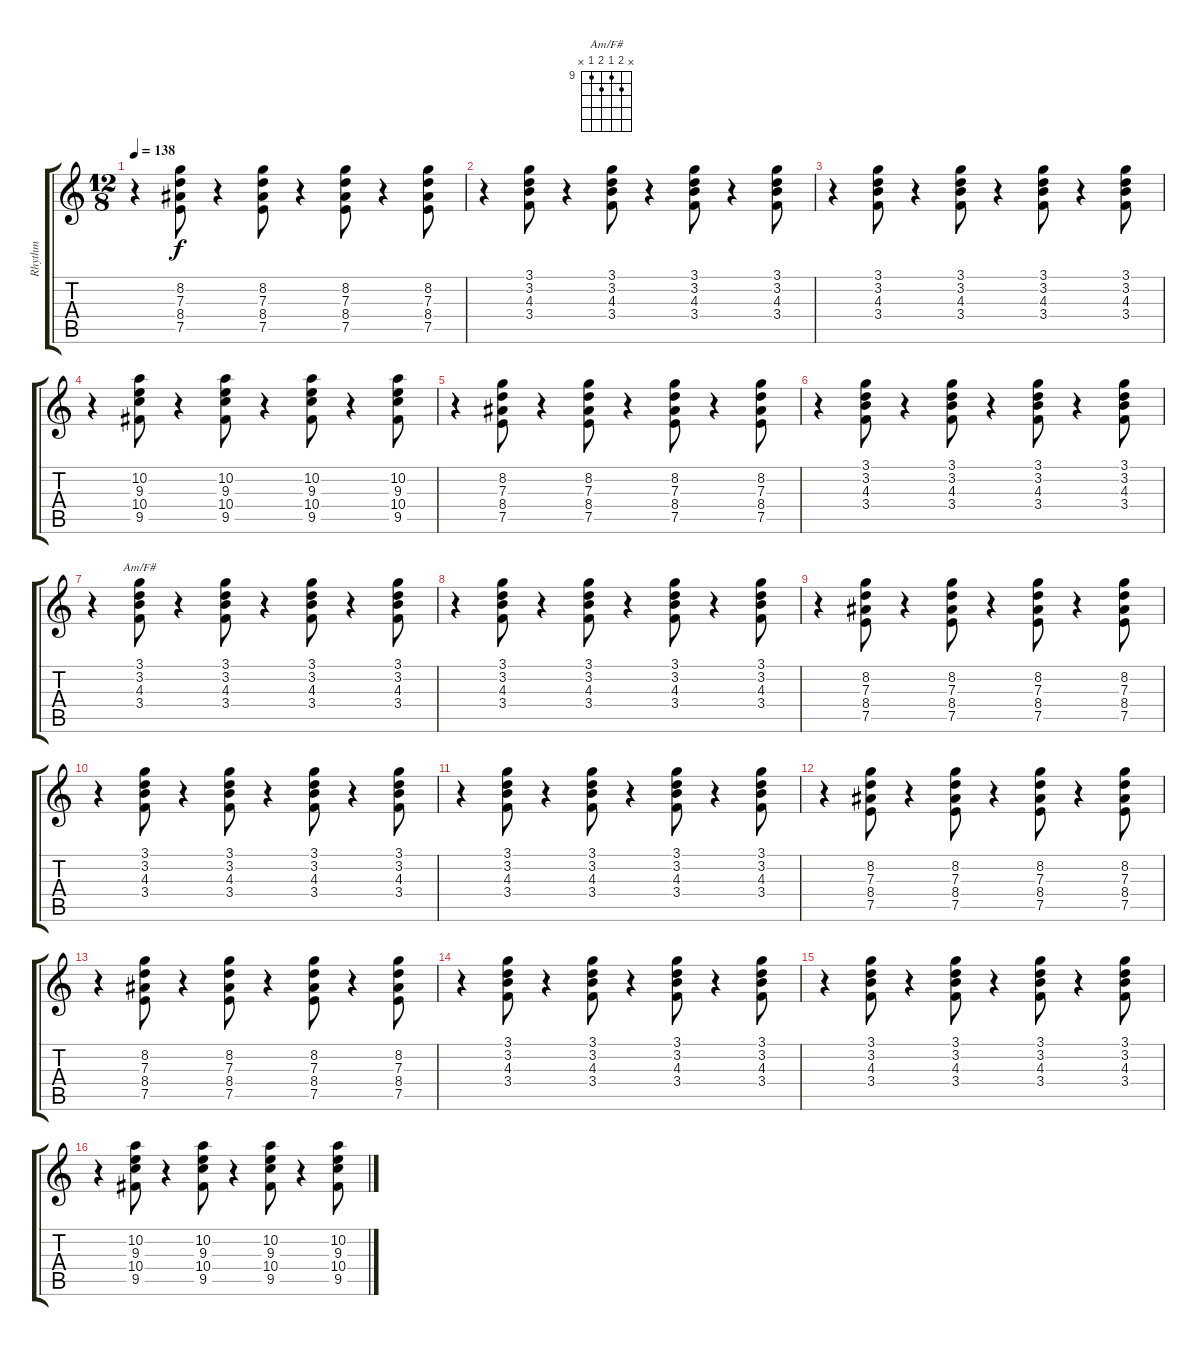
\track ("Rhythm" "Rhythm") {instrument electricguitarmuted}
\staff {score tabs}
\tuning (E4 B3 G3 D3 A2 E2) {hide}
\chord ("Am/F#" x 10 9 10 9 x) {firstfret 9}
\ts (12 8)
\tempo 138
\clef g2
\ks c
r.4{dy f} (8.2 7.3 8.4 7.5).8 r.4 (8.2 7.3 8.4 7.5).8 r.4 (8.2 7.3 8.4 7.5).8 r.4 (8.2 7.3 8.4 7.5).8 |
r.4 (3.1 3.2 4.3 3.4).8 r.4 (3.1 3.2 4.3 3.4).8 r.4 (3.1 3.2 4.3 3.4).8 r.4 (3.1 3.2 4.3 3.4).8 |
r.4 (3.1 3.2 4.3 3.4).8 r.4 (3.1 3.2 4.3 3.4).8 r.4 (3.1 3.2 4.3 3.4).8 r.4 (3.1 3.2 4.3 3.4).8 |
r.4 (10.2 9.3 10.4 9.5).8 r.4 (10.2 9.3 10.4 9.5).8 r.4 (10.2 9.3 10.4 9.5).8 r.4 (10.2 9.3 10.4 9.5).8 |
r.4 (8.2 7.3 8.4 7.5).8 r.4 (8.2 7.3 8.4 7.5).8 r.4 (8.2 7.3 8.4 7.5).8 r.4 (8.2 7.3 8.4 7.5).8 |
r.4 (3.1 3.2 4.3 3.4).8 r.4 (3.1 3.2 4.3 3.4).8 r.4 (3.1 3.2 4.3 3.4).8 r.4 (3.1 3.2 4.3 3.4).8 |
r.4 (3.1 3.2 4.3 3.4).8{ch "Am/F#"} r.4 (3.1 3.2 4.3 3.4).8 r.4 (3.1 3.2 4.3 3.4).8 r.4 (3.1 3.2 4.3 3.4).8 |
r.4 (3.1 3.2 4.3 3.4).8 r.4 (3.1 3.2 4.3 3.4).8 r.4 (3.1 3.2 4.3 3.4).8 r.4 (3.1 3.2 4.3 3.4).8 |
r.4 (8.2 7.3 8.4 7.5).8 r.4 (8.2 7.3 8.4 7.5).8 r.4 (8.2 7.3 8.4 7.5).8 r.4 (8.2 7.3 8.4 7.5).8 |
r.4 (3.1 3.2 4.3 3.4).8 r.4 (3.1 3.2 4.3 3.4).8 r.4 (3.1 3.2 4.3 3.4).8 r.4 (3.1 3.2 4.3 3.4).8 |
r.4 (3.1 3.2 4.3 3.4).8 r.4 (3.1 3.2 4.3 3.4).8 r.4 (3.1 3.2 4.3 3.4).8 r.4 (3.1 3.2 4.3 3.4).8 |
r.4 (8.2 7.3 8.4 7.5).8 r.4 (8.2 7.3 8.4 7.5).8 r.4 (8.2 7.3 8.4 7.5).8 r.4 (8.2 7.3 8.4 7.5).8 |
r.4 (8.2 7.3 8.4 7.5).8 r.4 (8.2 7.3 8.4 7.5).8 r.4 (8.2 7.3 8.4 7.5).8 r.4 (8.2 7.3 8.4 7.5).8 |
r.4 (3.1 3.2 4.3 3.4).8 r.4 (3.1 3.2 4.3 3.4).8 r.4 (3.1 3.2 4.3 3.4).8 r.4 (3.1 3.2 4.3 3.4).8 |
r.4 (3.1 3.2 4.3 3.4).8 r.4 (3.1 3.2 4.3 3.4).8 r.4 (3.1 3.2 4.3 3.4).8 r.4 (3.1 3.2 4.3 3.4).8 |
r.4 (10.2 9.3 10.4 9.5).8 r.4 (10.2 9.3 10.4 9.5).8 r.4 (10.2 9.3 10.4 9.5).8 r.4 (10.2 9.3 10.4 9.5).8
